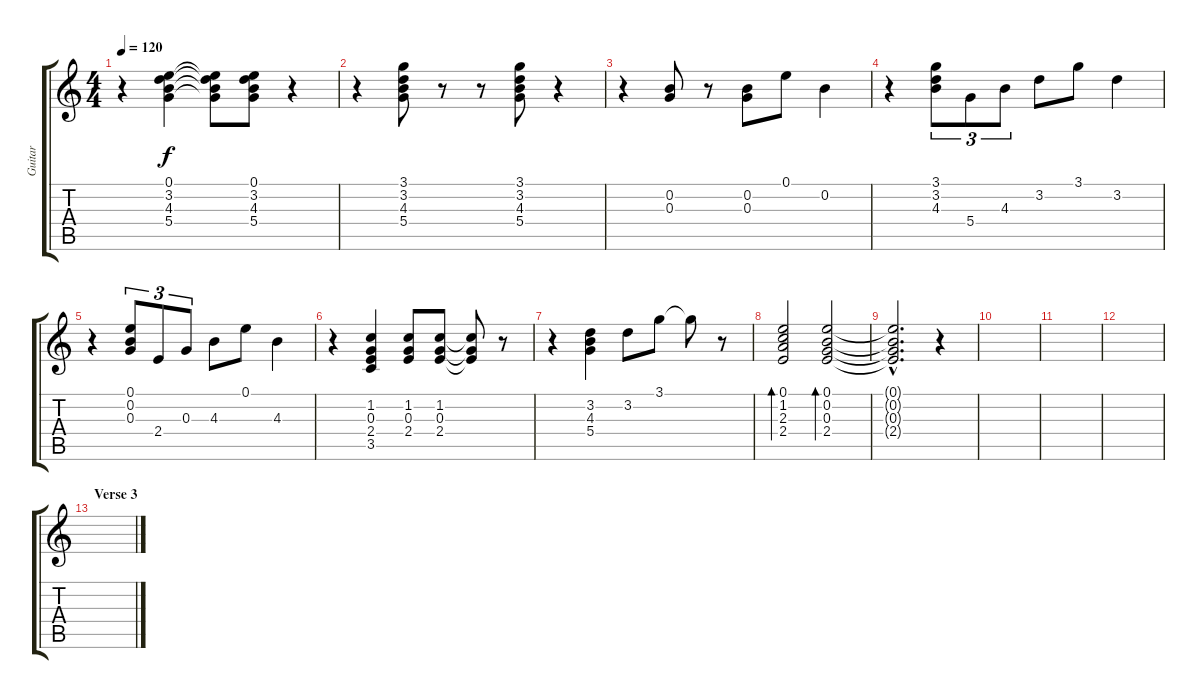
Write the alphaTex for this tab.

\track ("Guitar" "Guitar") {instrument electricguitarclean}
\staff {score tabs}
\tuning (E4 B3 G3 D3 A2 E2) {hide}
\ts (4 4)
\tempo 120
\clef g2
\ks c
r.4{dy f} (0.1 3.2 4.3 5.4).4 (0.1{t} 3.2{t} 4.3{t} 5.4{t}).8 (0.1 3.2 4.3 5.4).8 r.4 |
r.4 (3.1 3.2 4.3 5.4).8 r.8 r.8 (3.1 3.2 4.3 5.4).8 r.4 |
r.4 (0.2 0.3).8 r.8 (0.2 0.3).8 0.1.8 0.2.4 |
r.4 (3.1 3.2 4.3).8{tu (3 2)} 5.4.8{tu (3 2)} 4.3.8{tu (3 2)} 3.2.8 3.1.8 3.2.4 |
r.4 (0.1 0.2 0.3).8{tu (3 2)} 2.4.8{tu (3 2)} 0.3.8{tu (3 2)} 4.3.8 0.1.8 4.3.4 |
r.4 (1.2 0.3 2.4 3.5).4 (1.2 0.3 2.4).8 (1.2 0.3 2.4).8 (1.2{t} 0.3{t} 2.4{t}).8 r.8 |
r.4 (3.2 4.3 5.4).4 3.2.8 3.1.8 3.1{t}.8 r.8 |
(0.1 1.2 2.3 2.4).2{bd 30} (0.1 0.2 0.3 2.4).2{bd 30} |
(0.1{hac t} 0.2{hac t} 0.3{hac t} 2.4{hac t}).2{d} r.4 |
|
|
|
\section ("" "Verse 3")
